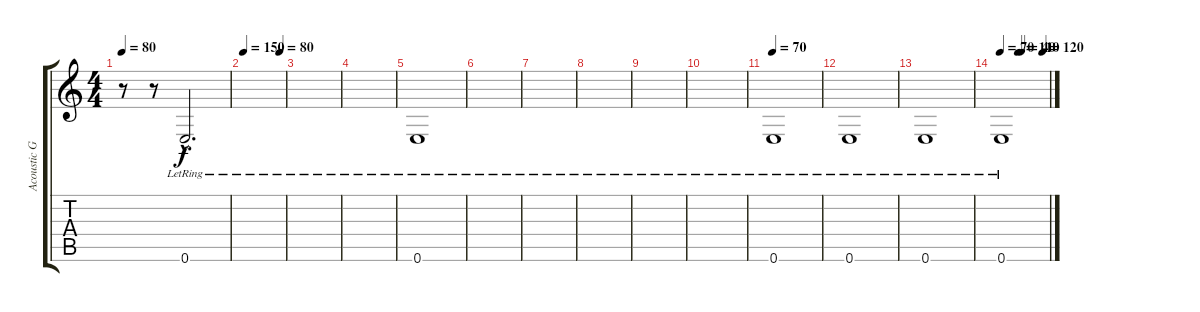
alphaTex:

\track ("Acoustic Guitar 2" "Acoustic G") {instrument acousticguitarnylon}
\staff {score tabs}
\tuning (E4 B3 G3 D3 A2 E2) {hide}
\ts (4 4)
\tempo 80
\clef g2
\ks c
r.8{dy f} r.8 0.6{hac lr}.2{d} |
\tempo 150
\tempo (80 0.875)
|
|
|
0.6{lr}.1 |
|
|
|
|
|
\tempo 70
0.6{lr}.1 |
0.6{lr}.1 |
0.6{lr}.1 |
\tempo 70
\tempo (110 0.375)
\tempo (40 0.4375)
\tempo (120 0.875)
0.6{lr}.1
